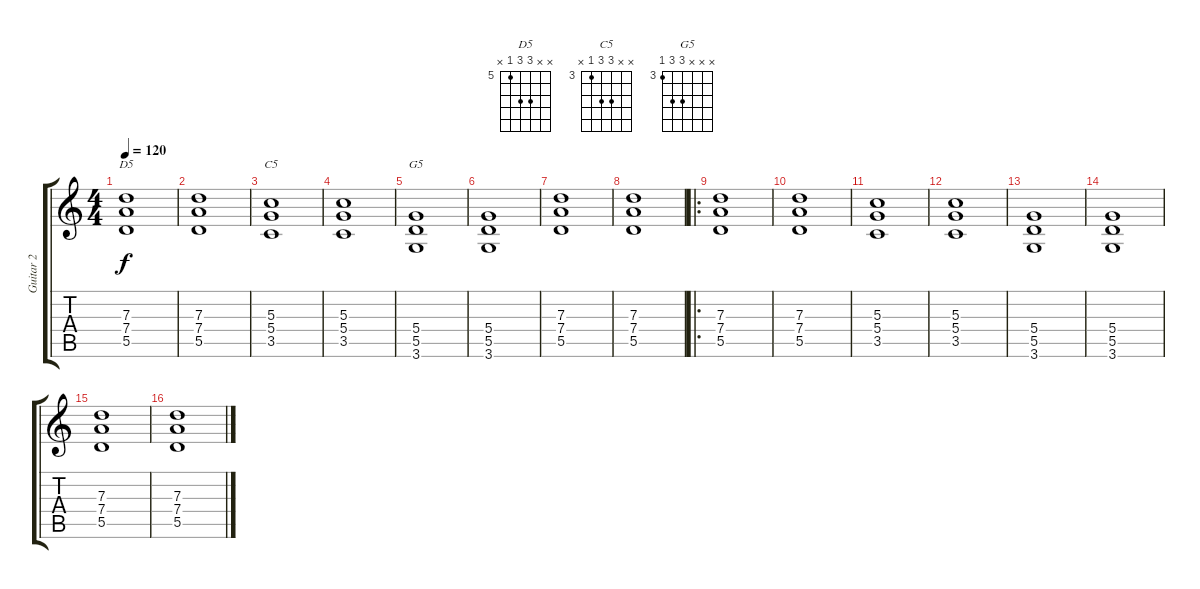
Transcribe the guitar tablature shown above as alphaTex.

\track ("Guitar 2" "Guitar 2") {instrument overdrivenguitar}
\staff {score tabs}
\tuning (E4 B3 G3 D3 A2 E2) {hide}
\chord ("D5" x x 7 7 5 x) {firstfret 5}
\chord ("C5" x x 5 5 3 x) {firstfret 3}
\chord ("G5" x x x 5 5 3) {firstfret 3}
\ts (4 4)
\tempo 120
\clef g2
\ks c
(7.3 7.4 5.5).1{ch "D5" dy f} |
(7.3 7.4 5.5).1 |
(5.3 5.4 3.5).1{ch "C5"} |
(5.3 5.4 3.5).1 |
(5.4 5.5 3.6).1{ch "G5"} |
(5.4 5.5 3.6).1 |
(7.3 7.4 5.5).1 |
(7.3 7.4 5.5).1 |
\ro
(7.3 7.4 5.5).1 |
(7.3 7.4 5.5).1 |
(5.3 5.4 3.5).1 |
(5.3 5.4 3.5).1 |
(5.4 5.5 3.6).1 |
(5.4 5.5 3.6).1 |
(7.3 7.4 5.5).1 |
(7.3 7.4 5.5).1
